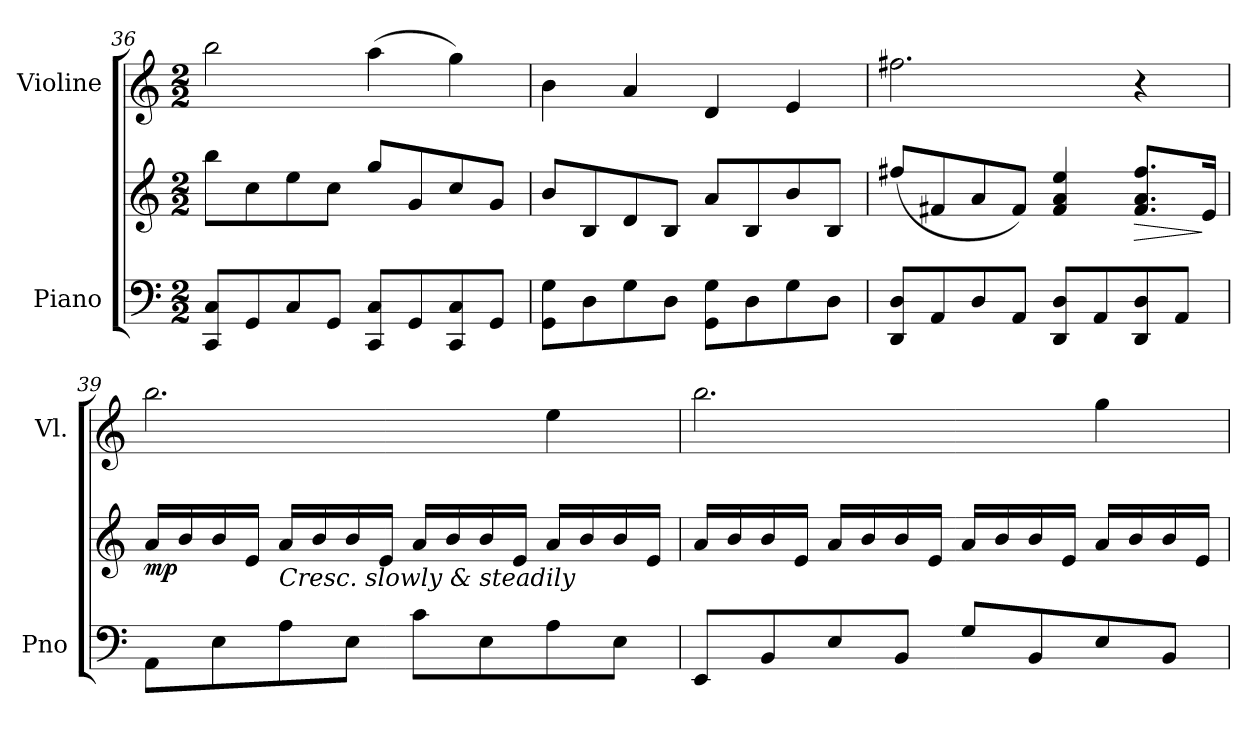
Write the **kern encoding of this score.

**kern	**kern	**dynam	**kern
*part2	*part2	*part2	*part1
*staff3	*staff2	*staff2/3	*staff1
*I"Piano	*	*	*I"Violine
*I'Pno	*	*	*I'Vl.
*clefF4	*clefG2	*	*clefG2
*k[]	*k[]	*	*k[]
*M2/2	*M2/2	*	*M2/2
=36	=36	=36	=36
8CC/ 8C/L	8bb\L	.	2bb\
8GG/	8cc\	.	.
8C/	8ee\	.	.
8GG/J	8cc\J	.	.
8CC/ 8C/L	8gg/L	.	(4aa\
8GG/	8g/	.	.
8CC/ 8C/	8cc/	.	4gg\)
8GG/J	8g/J	.	.
=37	=37	=37	=37
8GG\ 8G\L	8b/L	.	4b\
8D\	8B/	.	.
8G\	8d/	.	4a/
8D\J	8B/J	.	.
8GG\ 8G\L	8a/L	.	4d/
8D\	8B/	.	.
8G\	8b/	.	4e/
8D\J	8B/J	.	.
!!LO:LB:g=z
=38	=38	=38	=38
8DD/ 8D/L	(>8ff#X/L	.	2.ff#X\
8AA/	8f#X/	.	.
8D/	8a/	.	.
8AA/J	8f#/J)	.	.
8DD/ 8D/L	4f#/ 4a/ 4ee/	.	.
8AA/	.	.	.
!	!	!LO:HP:b	!
8DD/ 8D/	8.f#/ 8.a/ 8.ff#/L	>	4r
8AA/J	.	.	.
.	16e/Jk	]	.
=39	=39	=39	=39
!	!	!LO:DY:b	!
8AA\L	16a/LL	mp	2.bb\
.	16b/	.	.
8E\	16b/	.	.
.	16e/JJ	.	.
!	!LO:TX:b:i:t=Cresc. slowly & steadily	!	!
8A\	16a/LL	.	.
.	16b/	.	.
8E\J	16b/	.	.
.	16e/JJ	.	.
8c\L	16a/LL	.	.
.	16b/	.	.
8E\	16b/	.	.
.	16e/JJ	.	.
8A\	16a/LL	.	4ee\
.	16b/	.	.
8E\J	16b/	.	.
.	16e/JJ	.	.
=40	=40	=40	=40
8EE/L	16a/LL	.	2.bb\
.	16b/	.	.
8BB/	16b/	.	.
.	16e/JJ	.	.
8E/	16a/LL	.	.
.	16b/	.	.
8BB/J	16b/	.	.
.	16e/JJ	.	.
8G/L	16a/LL	.	.
.	16b/	.	.
8BB/	16b/	.	.
.	16e/JJ	.	.
8E/	16a/LL	.	4gg\
.	16b/	.	.
8BB/J	16b/	.	.
.	16e/JJ	.	.
=	=	=	=
*-	*-	*-	*-
